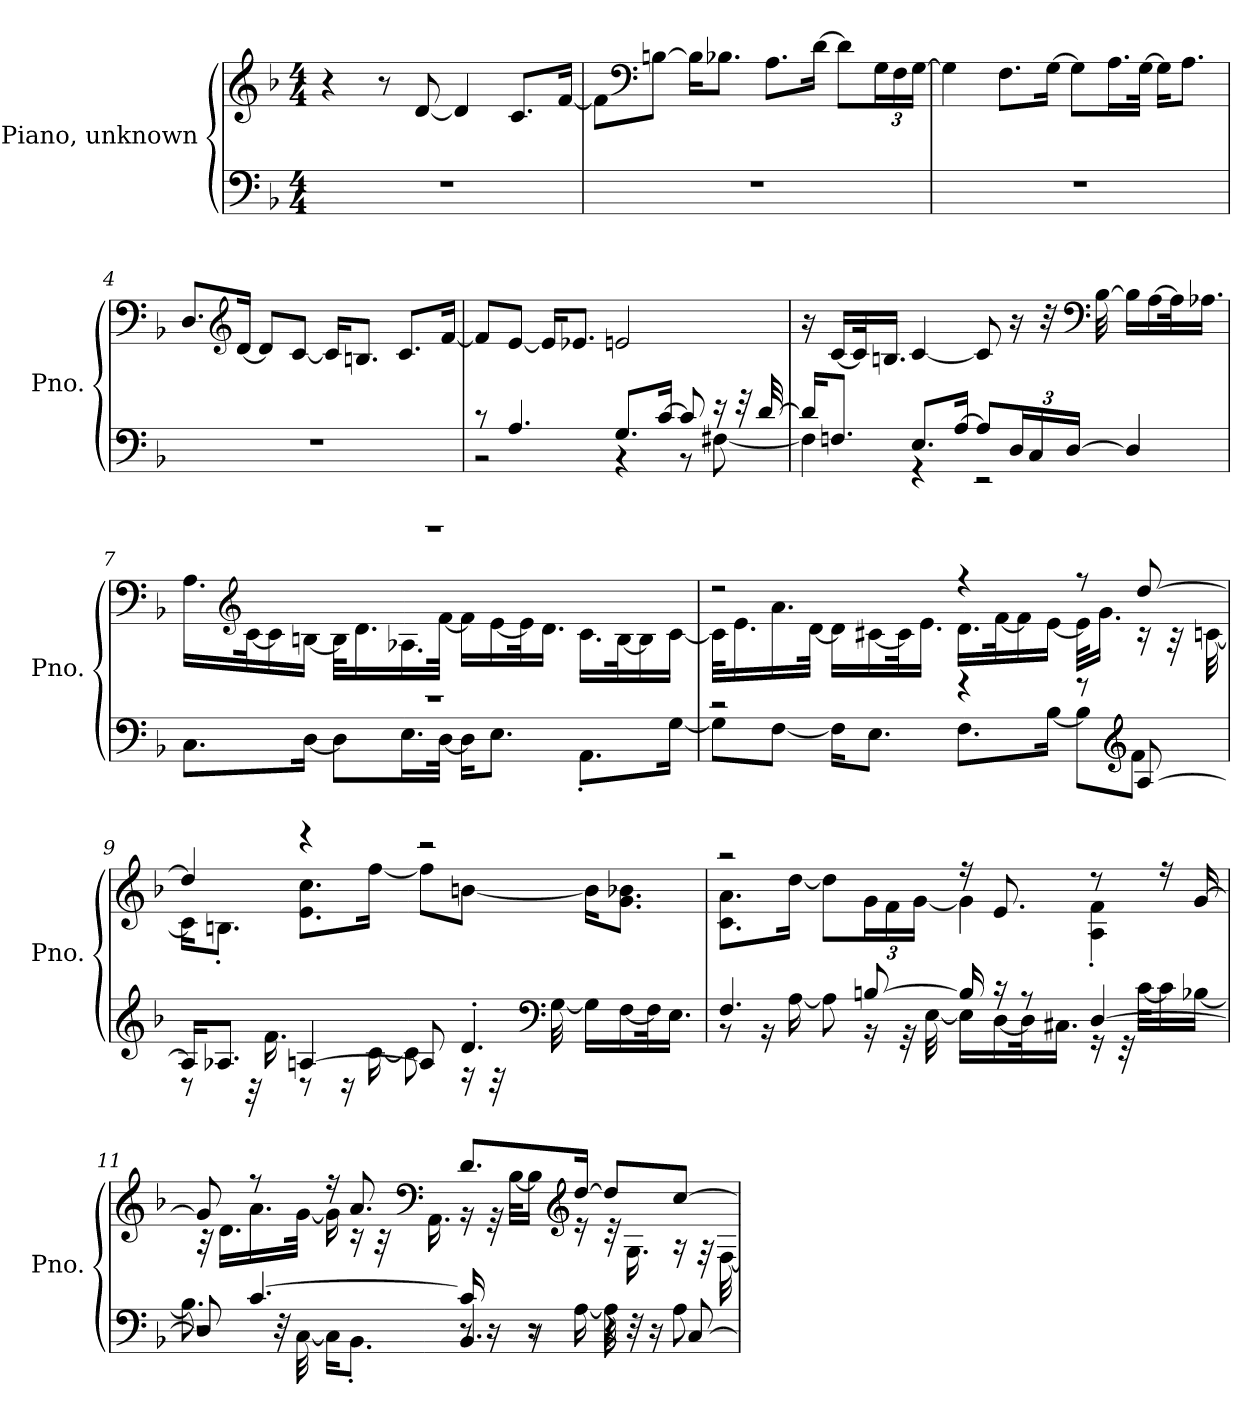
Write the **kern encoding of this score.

**kern	**kern
*part1	*part1
*staff2	*staff1
*I"Piano, unknown	*
*I'Pno.	*
*clefF4	*clefG2
*k[b-]	*k[b-]
*M4/4	*M4/4
*MM120	*MM120
=1	=1
1r	4r
.	8r
.	[8d/
.	4d/]
.	8.c/L
.	[16f/Jk
=2	=2
1r	8f\L]
*	*clefF4
.	[8Bn\J
.	16B\KL]
.	8.B-X\J
.	8.A\L
.	[16d\Jk
.	8d\L]
*	*Xbrackettup
.	24G\L
.	24F\
.	[24G\JJ
=3	=3
1r	4G\]
.	8.F\L
.	[16G\Jk
.	8G\L]
.	16.A\L
.	[32G\JJk
.	16G\KL]
.	8.A\J
!!LO:LB:g=z
=4	=4
1r	8.D/L
*	*clefG2
.	[16d/Jk
.	8d/L]
.	[8c/J
.	16c/KL]
.	8.Bn/J
.	8.c/L
.	[16f/Jk
=5	=5
*^	*
8r	2r	8f/L]
4.A/	.	[8e/J
.	.	16e/KL]
.	.	8.e-X/J
8.G/L	4r	2en/
[16c/Jk	.	.
8c/]	8r	.
16r	[8F#X\	.
32r	.	.
[32d/	.	.
!!LO:LB:g=z
=6	=6	=6
16d/KL]	4F#\]	16r
8.Fn/J	.	[16c/LL
.	.	32c/K]
.	.	16.Bn/JJ
8.E/L	4r	[4c/
[16A/Jk	.	.
8A/L]	2r	8c/]
*Xbrackettup	*	*
24D/L	.	16r
24C/	.	.
.	.	32r
[24D/JJ	.	.
*	*	*clefF4
.	.	[32B\
4D/]	.	16B\LL]
.	.	[16A\
.	.	32A\K]
.	.	16.A-X\JJ
!!LO:LB:g=z
=7	=7	=7
*	*	*^
1r	8.C\L	1r	16.A\LL
*	*	*clefG2	*
.	.	.	[32c\K
.	.	.	16c\]
.	[16D\Jk	.	[16Bn\JJ
.	8D\L]	.	32B\KLL]
.	.	.	16.d\
.	16.E\L	.	16.A-X\
.	[32D\JJk	.	[32f\JJk
.	16D\KL]	.	16f\LL]
.	8.E\J	.	[16e\
.	.	.	32e\K]
.	.	.	16.d\JJ
.	8.AA'\L	.	16.c\LL
.	.	.	[32B\K
.	.	.	16B\]
.	[16G\Jk	.	[16c\JJ
!!LO:LB:g=z	!!
=8	=8	=8	=8
2r	8G\L]	2r	32c\KLL]
.	.	.	16.e\
.	[8F\J	.	16.a\
.	.	.	[32d\JJk
.	16F\KL]	.	16d\LL]
.	8.E\J	.	[16c#X\
.	.	.	32c#\K]
.	.	.	16.e\JJ
4r	8.F\L	4r	16.d\LL
.	.	.	[32f\K
.	.	.	16f\]
.	[16B-\Jk	.	[16e\JJ
8r	8B-\L]	8r	32e\KLL]
.	.	.	16.g\JJ
*clefG2	*	*	*
[8A/	8f\J	[8dd/	16r
.	.	.	32r
.	.	.	[32cn\
!!LO:LB:g=z	!!
=9	=9	=9	=9
16A/KL]	8r	4dd/]	16c\KL]
8.A-X/J	.	.	8.Bn'\J
.	32r	.	.
.	16.f\	.	.
[4An/	8r	4r	8.e\ 8.cc\L
.	16r	.	.
.	[16c\	.	[16ff\Jk
8A/]	8c\]	2r	8ff\L]
4.d'/	16r	.	[8bn\J
.	32r	.	.
*clefF4	*	*	*
.	[32G\	.	.
.	16G\LL]	.	16b\KL]
.	[16F\	.	8.g\ 8.b-X\J
.	32F\K]	.	.
.	16.E\JJ	.	.
!!LO:PB:g=z	!!
=10	=10	=10	=10
4.F/	8r	2r	8.c\ 8.a\L
.	16r	.	.
.	[16A\	.	[16dd\Jk
.	8A\]	.	8dd\L]
[8Bn/	16r	.	24g\L
.	.	.	24f\
.	32r	.	.
.	.	.	[24g\JJ
.	[32E\	.	.
16B/]	16E\LL]	16r	4g\]
16r	[16D\	8.e/	.
8r	32D\K]	.	.
.	16.C#X\JJ	.	.
[4D/	16r	8r	4A\' 4f\'
.	32r	.	.
.	[32c\KLL	.	.
.	16c\]	16r	.
.	[16B-X\JJ	[16g/	.
!!LO:LB:g=z	!!
=11	=11	=11	=11
*	*^	*	*
8D/]	8.B-\]	2r	8g/]	32r
.	.	.	.	16.d\LL
[4.c/	.	.	8r	16.a\
.	32r	.	.	.
.	[32C\	.	.	[32g\JJk
.	16C\KL]	.	16r	16g\]
.	8.BB-'\J	.	8.a/	16r
.	.	.	.	32r
*	*	*	*clefF4	*
.	.	.	.	16.AA\
16c/]	8r	4.BB-/	8.d/L	16r
16r	.	.	.	32r
.	.	.	.	[32B-\KLL
8r	16r	.	.	16B-\JJ]
*	*	*	*clefG2	*
.	[16A\	.	[16dd/Jk	16r
4r	32A\]	.	8dd/L]	32r
.	32r	.	.	16.G\
.	16r	.	.	.
.	8A\	[8C/	[8cc/J	16r
.	.	.	.	32r
.	.	.	.	[32F\
*v	*v	*v	*	*
*	*v	*v
=	=
*-	*-
